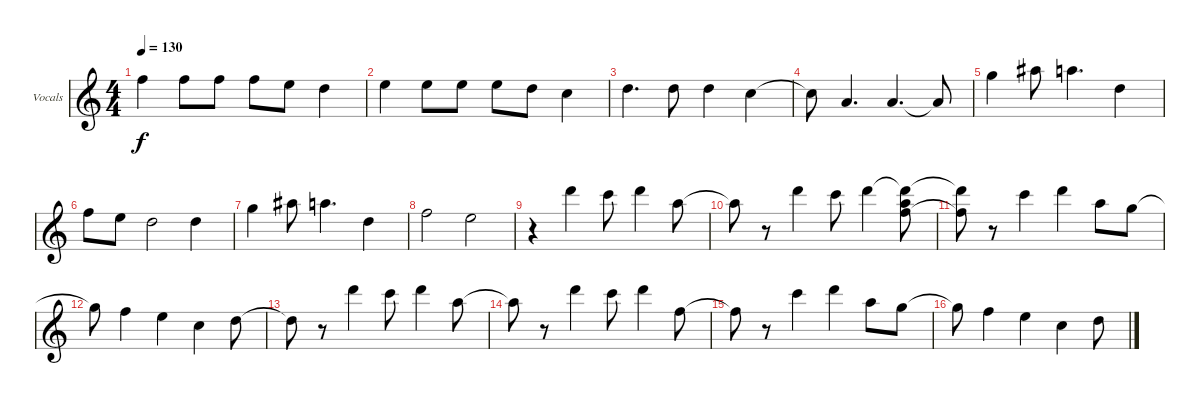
\defaultSystemsLayout 4
\bracketExtendMode groupsimilarinstruments
\firstSystemTrackNameOrientation horizontal
\otherSystemsTrackNameOrientation horizontal
\track ("Vocals" "Vocals") {instrument electricguitarclean}
\staff {score}
\tuning (D4 A3 F3 C3 G2 D2)
\ts (4 4)
\tempo 130
\clef g2
\scale
0.333333
\ks c
3.1.4{dy f} 3.1.8 3.1.8 3.1.8 2.1.8 0.1.4 |
\scale
0.333333 2.1.4 2.1.8 2.1.8 2.1.8 0.1.8 3.2.4 |
\scale
0.333333 0.1.4{d} 0.1.8 0.1.4 3.2.4 |
\scale
0.333333 3.2{t}.8 0.2.4{d} 0.2.4{d} 0.2{t}.8 |
\scale
0.333333 5.1.4 8.1.8 7.1.4{d} 0.1.4 |
\scale
0.333333 3.1.8 2.1.8 0.1.2 0.1.4 |
\scale
0.333333 5.1.4 8.1.8 7.1.4{d} 0.1.4 |
\scale
0.333333 3.1.2 2.1.2 |
\scale
0.333333 r.4 12.1.4 10.1.8 12.1.4 12.2.8 |
\scale
0.333333 12.2{t}.8 r.8 12.1.4 10.1.8 12.1.4 (12.2 12.3 12.1{t}).8 |
\scale
0.333333 (12.1{t} 12.3{t}).8 r.8 10.1.4 12.1.4 12.2.8 10.2.8 |
\scale
0.333333 10.2{t}.8 8.2.4 7.2.4 7.3.4 5.2.8 |
\scale
0.333333 5.2{t}.8 r.8 12.1.4 10.1.8 12.1.4 12.2.8 |
\scale
0.333333 12.2{t}.8 r.8 12.1.4 10.1.8 12.1.4 12.3.8 |
\scale
0.333333 12.3{t}.8 r.8 10.1.4 12.1.4 12.2.8 10.2.8 |
\scale
0.333333 10.2{t}.8 8.2.4 7.2.4 7.3.4 5.2.8
